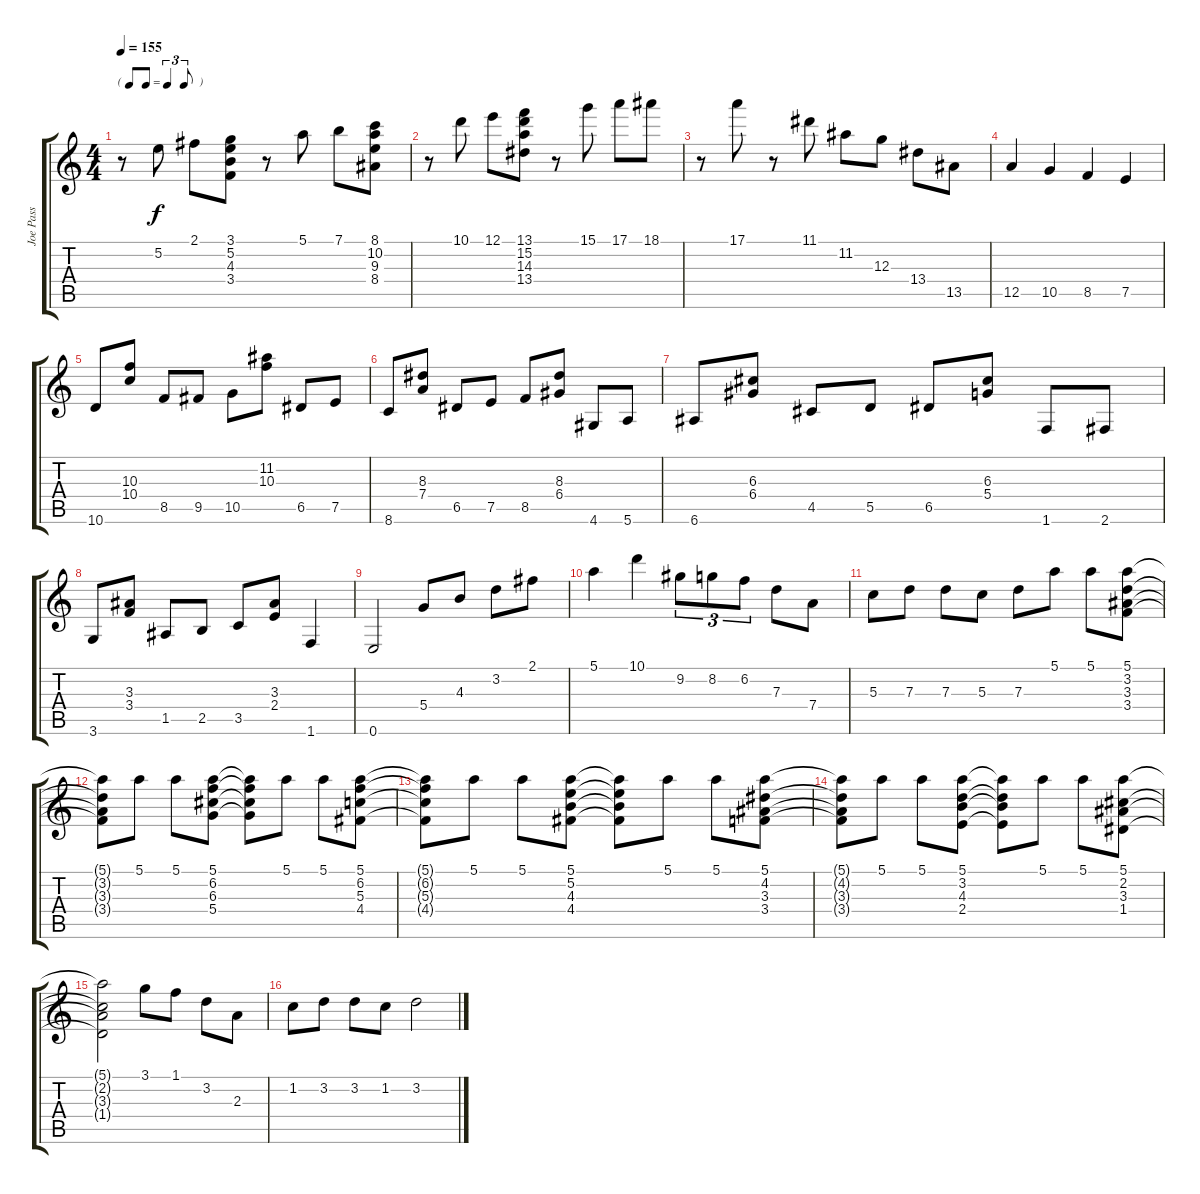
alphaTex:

\track ("Joe Pass" "Joe Pass") {instrument electricguitarjazz}
\staff {score tabs}
\tuning (E4 B3 G3 D3 A2 E2) {hide}
\ts (4 4)
\tf triplet8th
\tempo 155
\clef g2
\ks c
r.8{dy f} 5.2.8 2.1.8 (3.1 5.2 4.3 3.4).8 r.8 5.1.8 7.1.8 (8.1 10.2 9.3 8.4).8 |
r.8 10.1.8 12.1.8 (13.1 15.2 14.3 13.4).8 r.8 15.1.8 17.1.8 18.1.8 |
r.8 17.1.8 r.8 11.1.8 11.2.8 12.3.8 13.4.8 13.5.8 |
12.5.4 10.5.4 8.5.4 7.5.4 |
10.6.8 (10.3 10.4).8 8.5.8 9.5.8 10.5.8 (11.2 10.3).8 6.5.8 7.5.8 |
8.6.8 (8.3 7.4).8 6.5.8 7.5.8 8.5.8 (8.3 6.4).8 4.6.8 5.6.8 |
6.6.8 (6.3 6.4).8 4.5.8 5.5.8 6.5.8 (6.3 5.4).8 1.6.8 2.6.8 |
3.6.8 (3.3 3.4).8 1.5.8 2.5.8 3.5.8 (3.3 2.4).8 1.6.4 |
0.6.2 5.4.8 4.3.8 3.2.8 2.1.8 |
5.1.4 10.1.4 9.2.8{tu (3 2)} 8.2.8{tu (3 2)} 6.2.8{tu (3 2)} 7.3.8 7.4.8 |
5.3.8 7.3.8 7.3.8 5.3.8 7.3.8 5.1.8 5.1.8 (5.1 3.2 3.3 3.4).8 |
(5.1{t} 3.2{t} 3.3{t} 3.4{t}).8 5.1.8 5.1.8 (5.1 6.2 6.3 5.4).8 (5.1{t} 6.2{t} 6.3{t} 5.4{t}).8 5.1.8 5.1.8 (5.1 6.2 5.3 4.4).8 |
(5.1{t} 6.2{t} 5.3{t} 4.4{t}).8 5.1.8 5.1.8 (5.1 5.2 4.3 4.4).8 (5.1{t} 5.2{t} 4.3{t} 4.4{t}).8 5.1.8 5.1.8 (5.1 4.2 3.3 3.4).8 |
(5.1{t} 4.2{t} 3.3{t} 3.4{t}).8 5.1.8 5.1.8 (5.1 3.2 4.3 2.4).8 (5.1{t} 3.2{t} 4.3{t} 2.4{t}).8 5.1.8 5.1.8 (5.1 2.2 3.3 1.4).8 |
(5.1{t} 2.2{t} 3.3{t} 1.4{t}).2 3.1.8 1.1.8 3.2.8 2.3.8 |
1.2.8 3.2.8 3.2.8 1.2.8 3.2.2
